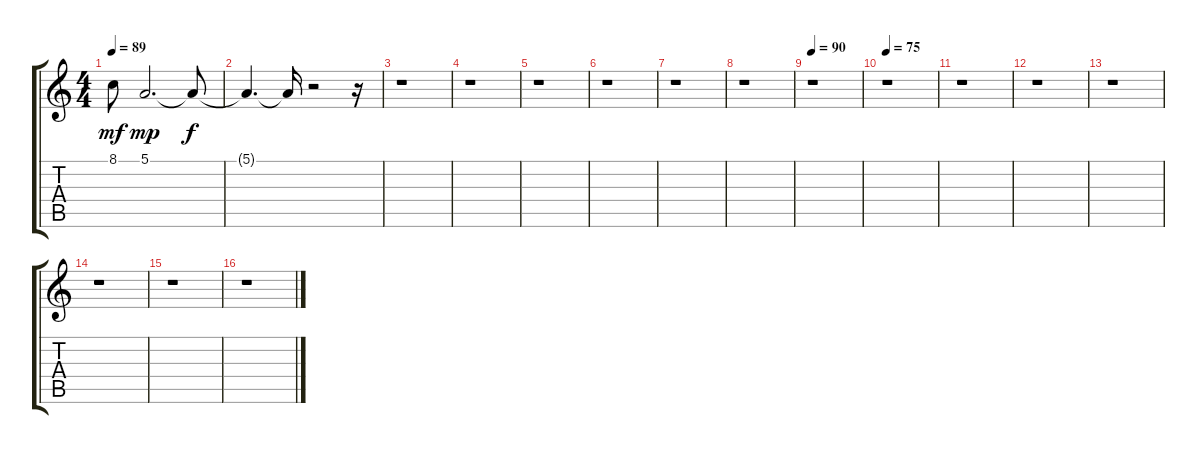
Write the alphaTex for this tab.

\track "" {instrument blownbottle}
\staff {score tabs}
\tuning (E4 B3 G3 D3 A2 E2) {hide}
\ts (4 4)
\tempo 89
\clef g2
\ks c
8.1.8{dy mf} 5.1.2{d dy mp} 5.1{t}.8{dy f} |
5.1{t}.4{d} 5.1{t}.16 r.2 r.16 |
r.1 |
r.1 |
r.1 |
r.1 |
r.1 |
r.1 |
\tempo 90
r.1 |
\tempo 75
r.1 |
r.1 |
r.1 |
r.1 |
r.1 |
r.1 |
r.1
